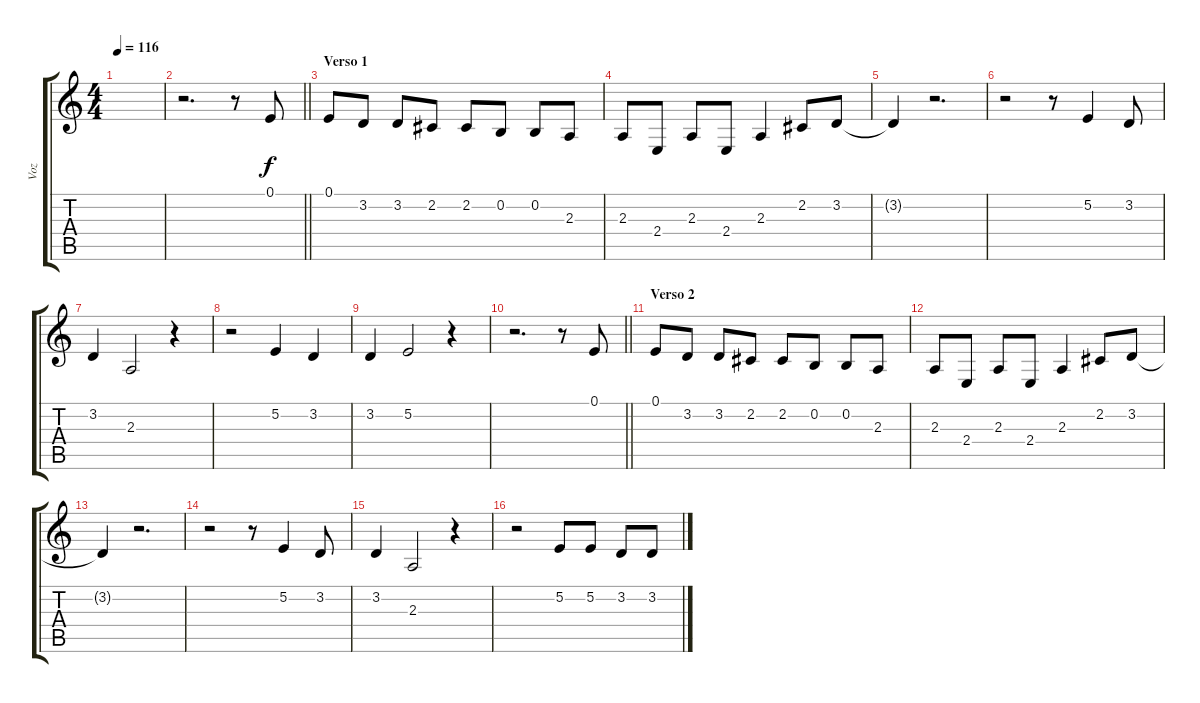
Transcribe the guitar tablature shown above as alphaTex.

\track ("Voz" "Voz") {instrument synthvoice}
\staff {score tabs}
\tuning (E4 B3 G3 D3 A2 E2) {hide}
\ts (4 4)
\tempo 116
\clef g2
\ks c
|
\barLineRight lightlight
r.2{d} r.8 0.1.8 |
\section ("" "Verso 1")
0.1.8 3.2.8 3.2.8 2.2.8 2.2.8 0.2.8 0.2.8 2.3.8 |
2.3.8 2.4.8 2.3.8 2.4.8 2.3.4 2.2.8 3.2.8 |
3.2{t}.4 r.2{d} |
r.2 r.8 5.2.4 3.2.8 |
3.2.4 2.3.2 r.4 |
r.2 5.2.4 3.2.4 |
3.2.4 5.2.2 r.4 |
\barLineRight lightlight
r.2{d} r.8 0.1.8 |
\section ("" "Verso 2")
0.1.8 3.2.8 3.2.8 2.2.8 2.2.8 0.2.8 0.2.8 2.3.8 |
2.3.8 2.4.8 2.3.8 2.4.8 2.3.4 2.2.8 3.2.8 |
3.2{t}.4 r.2{d} |
r.2 r.8 5.2.4 3.2.8 |
3.2.4 2.3.2 r.4 |
r.2 5.2.8 5.2.8 3.2.8 3.2.8
